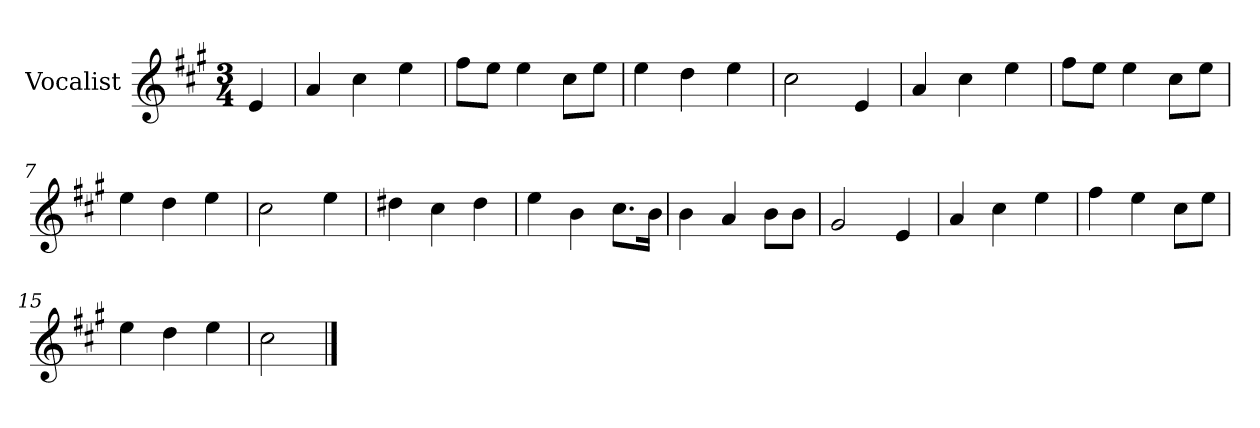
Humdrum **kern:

**kern
*part1
*staff1
*I"Vocalist
*k[f#c#g#]
*A:
*M3/4
=
4e
=1
4a
4cc#
4ee
=2
8ff#L
8eeJ
4ee
8cc#L
8eeJ
=3
4ee
4dd
4ee
=4
2cc#
4e
=5
4a
4cc#
4ee
=6
8ff#L
8eeJ
4ee
8cc#L
8eeJ
=7
4ee
4dd
4ee
=8
2cc#
4ee
=9
4dd#X
4cc#
4dd#
=10
4ee
4b
8.cc#L
16bJk
=11
4b
4a
8bL
8bJ
=12
2g#
4e
=13
4a
4cc#
4ee
=14
4ff#
4ee
8cc#L
8eeJ
=15
4ee
4dd
4ee
=16
2cc#
==
*-
